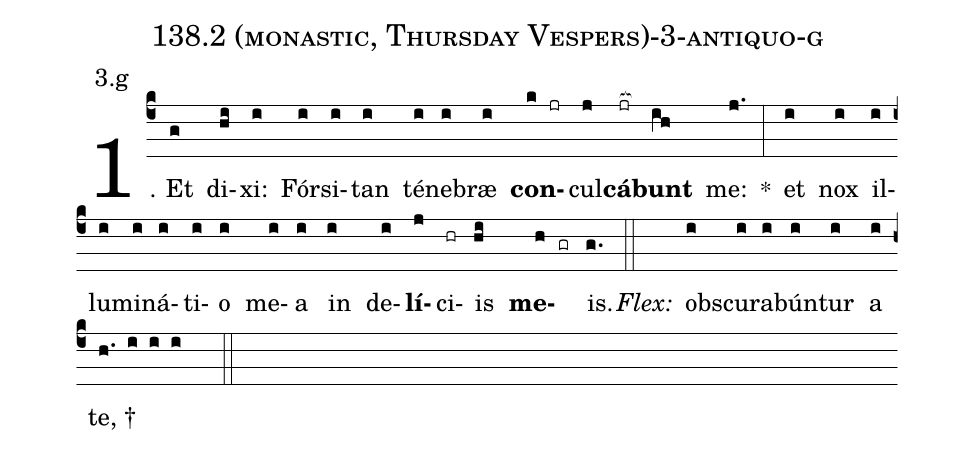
name: 138.2 (monastic, Thursday Vespers)-3-antiquo-g;
annotation: 3.g;
%%
(c4)1. Et(g) di(hi)xi:(i) Fór(i)si(i)tan(i) té(i)ne(i)bræ(i) <b>con</b>(k jr)cul(j)<b>cá</b>(jr[ocb:1{])<b>bunt</b>(ih[ocb:0}]) me:(j.) *(:) et(i) nox(i) il(i)lu(i)mi(i)ná(i)ti(i)o(i) me(i)a(i) in(i) de(i)<b>lí</b>(j)ci(hr)is(hi) <b>me</b>(h gr)is.(g.) (::)
<i>Flex:</i>()  obs(i)cu(i)ra(i)bún(i)tur(i) a(i) te, †(h. i i i  ::)
